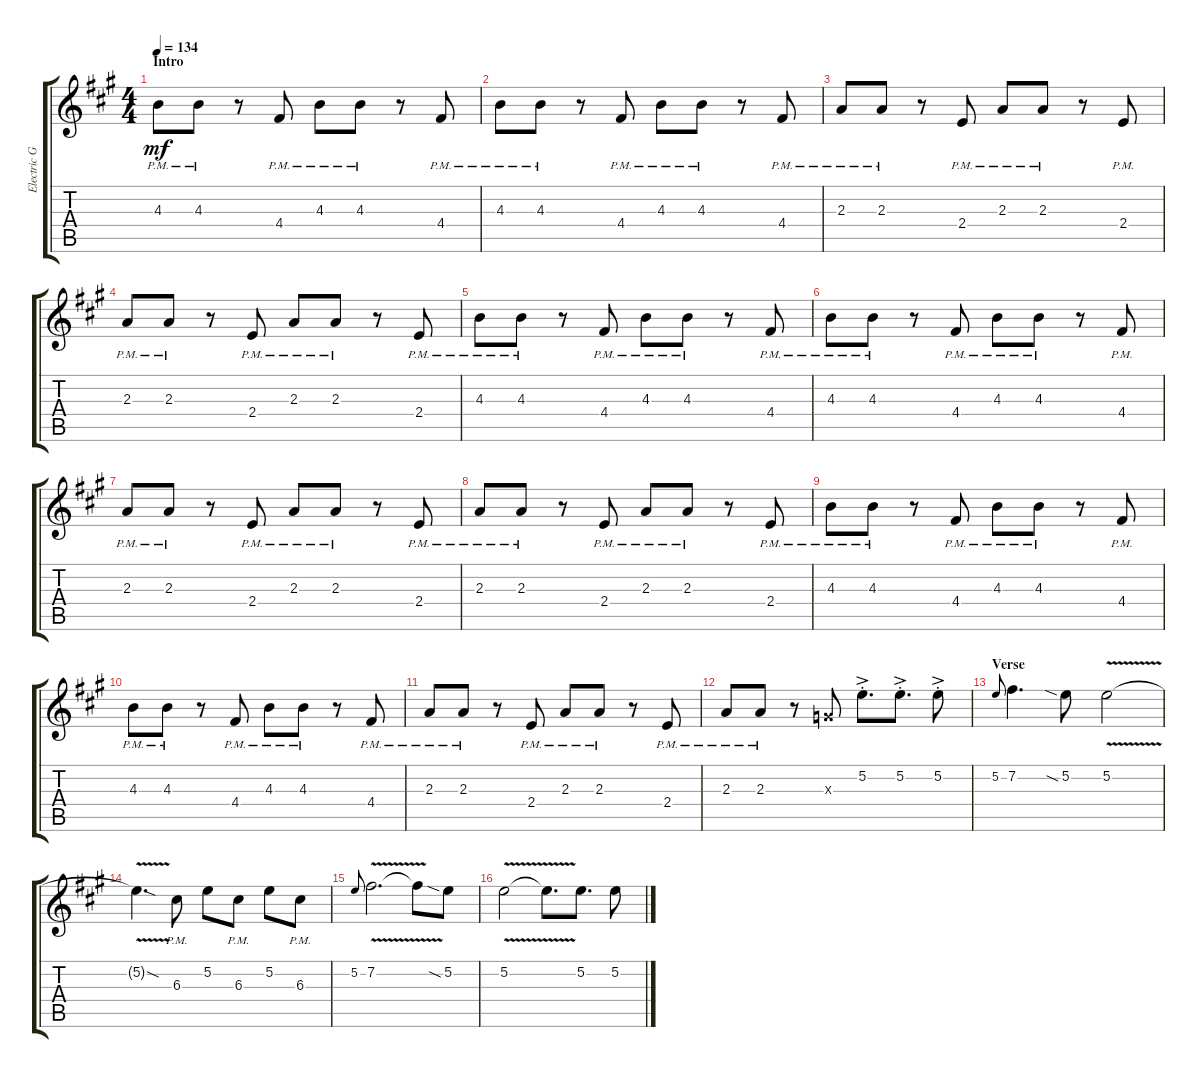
\track ("Electric Guitar" "Electric G") {instrument distortionguitar}
\staff {score tabs}
\tuning (E4 B3 G3 D3 A2 E2) {hide}
\ts (4 4)
\section ("" "Intro")
\tempo 134
\clef g2
\ks a
4.3{pm}.8{dy mf instrument distortionguitar} 4.3{pm}.8 r.8 4.4{pm}.8 4.3{pm}.8 4.3{pm}.8 r.8 4.4{pm}.8 |
4.3{pm}.8 4.3{pm}.8 r.8 4.4{pm}.8 4.3{pm}.8 4.3{pm}.8 r.8 4.4{pm}.8 |
2.3{pm}.8 2.3{pm}.8 r.8 2.4{pm}.8 2.3{pm}.8 2.3{pm}.8 r.8 2.4{pm}.8 |
2.3{pm}.8 2.3{pm}.8 r.8 2.4{pm}.8 2.3{pm}.8 2.3{pm}.8 r.8 2.4{pm}.8 |
4.3{pm}.8 4.3{pm}.8 r.8 4.4{pm}.8 4.3{pm}.8 4.3{pm}.8 r.8 4.4{pm}.8 |
4.3{pm}.8 4.3{pm}.8 r.8 4.4{pm}.8 4.3{pm}.8 4.3{pm}.8 r.8 4.4{pm}.8 |
2.3{pm}.8 2.3{pm}.8 r.8 2.4{pm}.8 2.3{pm}.8 2.3{pm}.8 r.8 2.4{pm}.8 |
2.3{pm}.8 2.3{pm}.8 r.8 2.4{pm}.8 2.3{pm}.8 2.3{pm}.8 r.8 2.4{pm}.8 |
4.3{pm}.8 4.3{pm}.8 r.8 4.4{pm}.8 4.3{pm}.8 4.3{pm}.8 r.8 4.4{pm}.8 |
4.3{pm}.8 4.3{pm}.8 r.8 4.4{pm}.8 4.3{pm}.8 4.3{pm}.8 r.8 4.4{pm}.8 |
2.3{pm}.8 2.3{pm}.8 r.8 2.4{pm}.8 2.3{pm}.8 2.3{pm}.8 r.8 2.4{pm}.8 |
2.3{pm}.8 2.3{pm}.8 r.8 0.3{x}.8 5.2{ac st}.8{d} 5.2{ac st}.8{d} 5.2{ac st}.8 |
\section ("" "Verse")
5.2.8{gr onbeat} 7.2.4{d} 5.2{sia}.8 5.2{v}.2 |
5.2{sod t}.4{d} 6.3{pm}.8 5.2.8 6.3{pm}.8 5.2.8 6.3{pm}.8 |
5.2.8{gr onbeat} 7.2{v}.2{d} 7.2{t}.8 5.2{sia}.8 |
5.2{v}.2 5.2{t}.8{d} 5.2.8{d} 5.2.8
